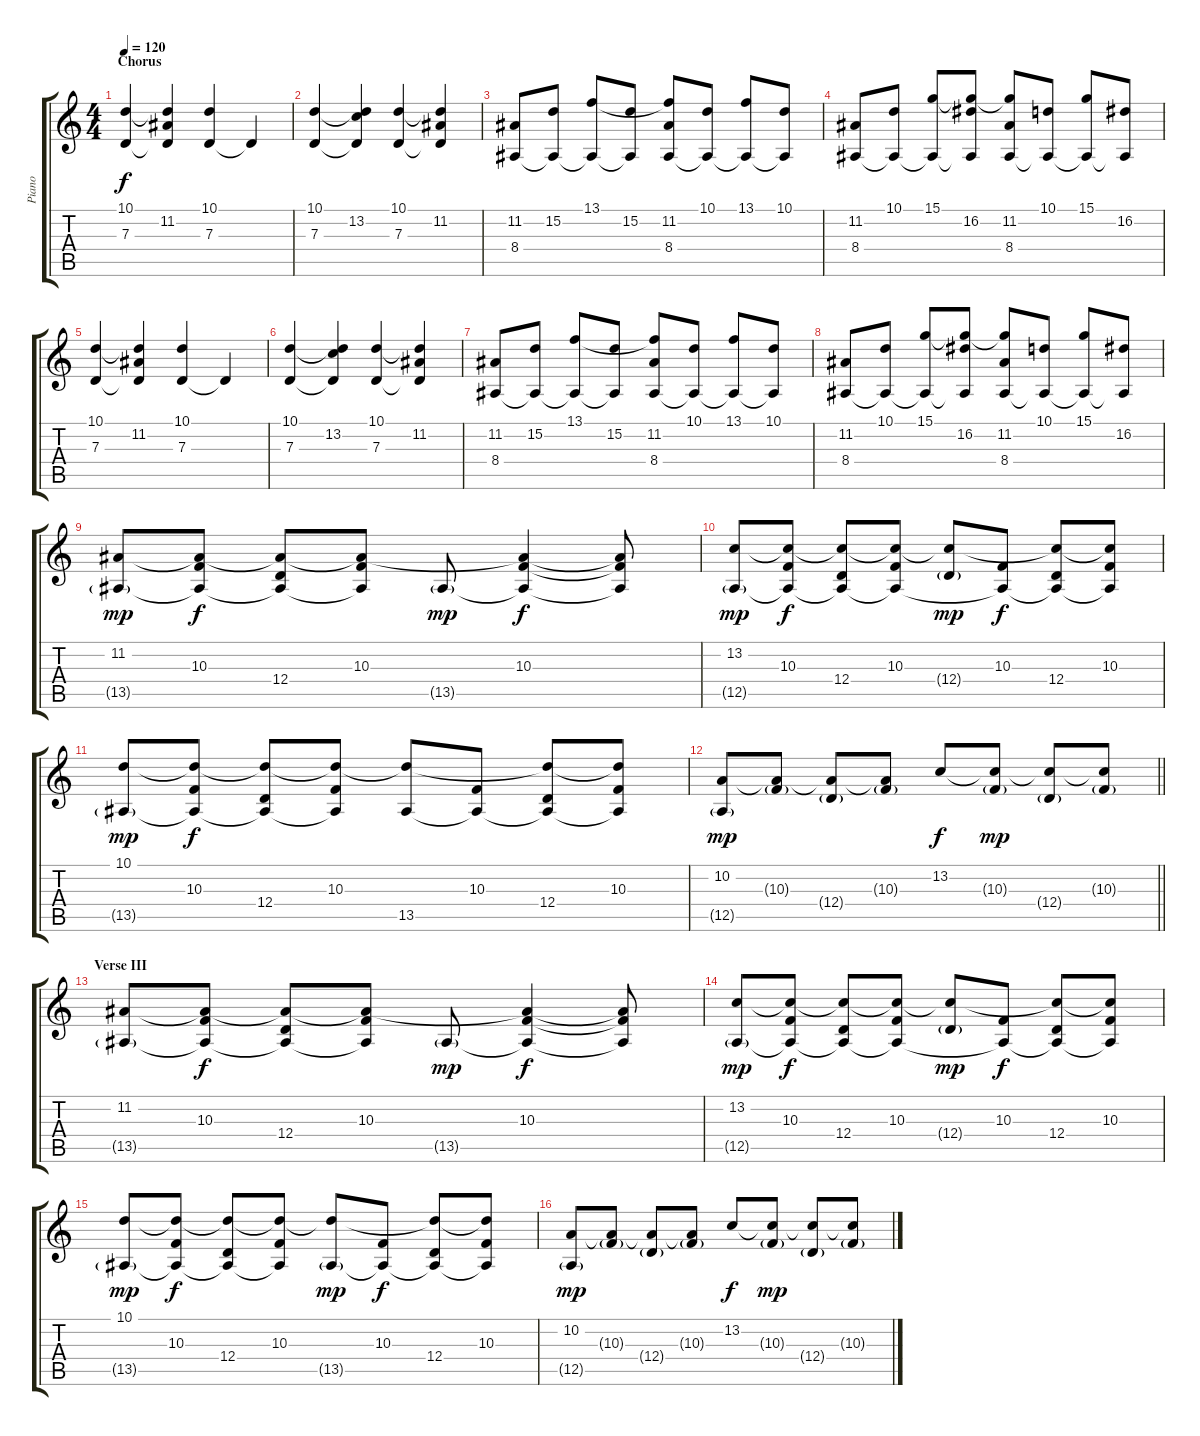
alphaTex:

\track ("Piano" "Piano") {instrument brightacousticpiano}
\staff {score tabs}
\tuning (E4 B3 G3 D3 A2 E2) {hide}
\ts (4 4)
\section ("" "Chorus")
\tempo 120
\clef g2
\ks c
(10.1 7.3).4{dy f} (10.1{t} 11.2 7.3{t}).4 (10.1 7.3).4 7.3{t}.4 |
(10.1 7.3).4 (10.1{t} 13.2 7.3{t}).4 (10.1 7.3).4 (10.1{t} 11.2 7.3{t}).4 |
(11.2 8.4).8 (15.2 8.4{t}).8 (13.1 8.4{t}).8 (15.2 8.4{t}).8 (13.1{t} 11.2 8.4).8 (10.1 8.4{t}).8 (13.1 8.4{t}).8 (10.1 8.4{t}).8 |
(11.2 8.4).8 (10.1 8.4{t}).8 (15.1 8.4{t}).8 (15.1{t} 16.2 8.4{t}).8 (15.1{t} 11.2 8.4).8 (10.1 8.4{t}).8 (15.1 8.4{t}).8 (16.2 8.4{t}).8 |
(10.1 7.3).4 (10.1{t} 11.2 7.3{t}).4 (10.1 7.3).4 7.3{t}.4 |
(10.1 7.3).4 (10.1{t} 13.2 7.3{t}).4 (10.1 7.3).4 (10.1{t} 11.2 7.3{t}).4 |
(11.2 8.4).8 (15.2 8.4{t}).8 (13.1 8.4{t}).8 (15.2 8.4{t}).8 (13.1{t} 11.2 8.4).8 (10.1 8.4{t}).8 (13.1 8.4{t}).8 (10.1 8.4{t}).8 |
(11.2 8.4).8 (10.1 8.4{t}).8 (15.1 8.4{t}).8 (15.1{t} 16.2 8.4{t}).8 (15.1{t} 11.2 8.4).8 (10.1 8.4{t}).8 (15.1 8.4{t}).8 (16.2 8.4{t}).8 |
(11.2 13.5{g}).8{dy mp} (11.2{t} 10.3 13.5{t}).8{dy f} (11.2{t} 12.4 13.5{t}).8 (11.2{t} 10.3 13.5{t}).8 13.5{g}.8{dy mp} (11.2{t} 10.3 13.5{t}).4{dy f} (11.2{t} 10.3{t} 13.5{t}).8 |
(13.2 12.5{g}).8{dy mp} (13.2{t} 10.3 12.5{t}).8{dy f} (13.2{t} 12.4 12.5{t}).8 (13.2{t} 10.3 12.5{t}).8 (13.2{t} 12.4{g}).8{dy mp} (10.3 12.5{t}).8{dy f} (13.2{t} 12.4 12.5{t}).8 (13.2{t} 10.3 12.5{t}).8 |
(10.1 13.5{g}).8{dy mp} (10.1{t} 10.3 13.5{t}).8{dy f} (10.1{t} 12.4 13.5{t}).8 (10.1{t} 10.3 13.5{t}).8 (10.1{t} 13.5).8 (10.3 13.5{t}).8 (10.1{t} 12.4 13.5{t}).8 (10.1{t} 10.3 13.5{t}).8 |
\barLineRight lightlight
(10.2 12.5{g}).8{dy mp} (10.2{t} 10.3{g}).8 (10.2{t} 12.4{g}).8 (10.2{t} 10.3{g}).8 13.2.8{dy f} (13.2{t} 10.3{g}).8{dy mp} (13.2{t} 12.4{g}).8 (13.2{t} 10.3{g}).8 |
\section ("" "Verse III")
(11.2 13.5{g}).8 (11.2{t} 10.3 13.5{t}).8{dy f} (11.2{t} 12.4 13.5{t}).8 (11.2{t} 10.3 13.5{t}).8 13.5{g}.8{dy mp} (11.2{t} 10.3 13.5{t}).4{dy f} (11.2{t} 10.3{t} 13.5{t}).8 |
(13.2 12.5{g}).8{dy mp} (13.2{t} 10.3 12.5{t}).8{dy f} (13.2{t} 12.4 12.5{t}).8 (13.2{t} 10.3 12.5{t}).8 (13.2{t} 12.4{g}).8{dy mp} (10.3 12.5{t}).8{dy f} (13.2{t} 12.4 12.5{t}).8 (13.2{t} 10.3 12.5{t}).8 |
(10.1 13.5{g}).8{dy mp} (10.1{t} 10.3 13.5{t}).8{dy f} (10.1{t} 12.4 13.5{t}).8 (10.1{t} 10.3 13.5{t}).8 (10.1{t} 13.5{g}).8{dy mp} (10.3 13.5{t}).8{dy f} (10.1{t} 12.4 13.5{t}).8 (10.1{t} 10.3 13.5{t}).8 |
(10.2 12.5{g}).8{dy mp} (10.2{t} 10.3{g}).8 (10.2{t} 12.4{g}).8 (10.2{t} 10.3{g}).8 13.2.8{dy f} (13.2{t} 10.3{g}).8{dy mp} (13.2{t} 12.4{g}).8 (13.2{t} 10.3{g}).8
